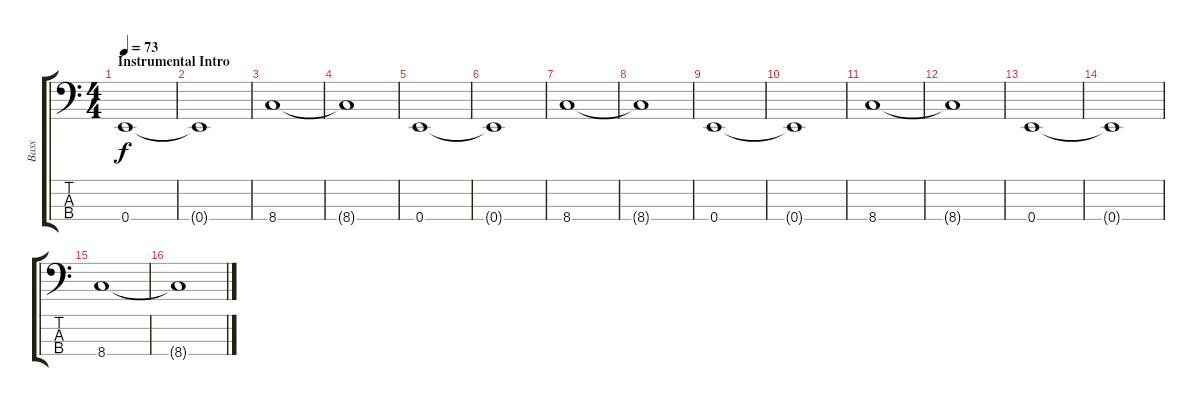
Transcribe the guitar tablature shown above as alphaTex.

\track ("Bass" "Bass") {instrument electricbassfinger}
\staff {score tabs}
\tuning (G2 D2 A1 E1) {hide}
\ts (4 4)
\section ("" "Instrumental Intro")
\tempo 73
\clef f4
\ks c
0.4.1{dy f instrument electricbassfinger} |
0.4{t}.1 |
8.4.1 |
8.4{t}.1 |
0.4.1 |
0.4{t}.1 |
8.4.1 |
8.4{t}.1 |
0.4.1 |
0.4{t}.1 |
8.4.1 |
8.4{t}.1 |
0.4.1 |
0.4{t}.1 |
8.4.1 |
8.4{t}.1
